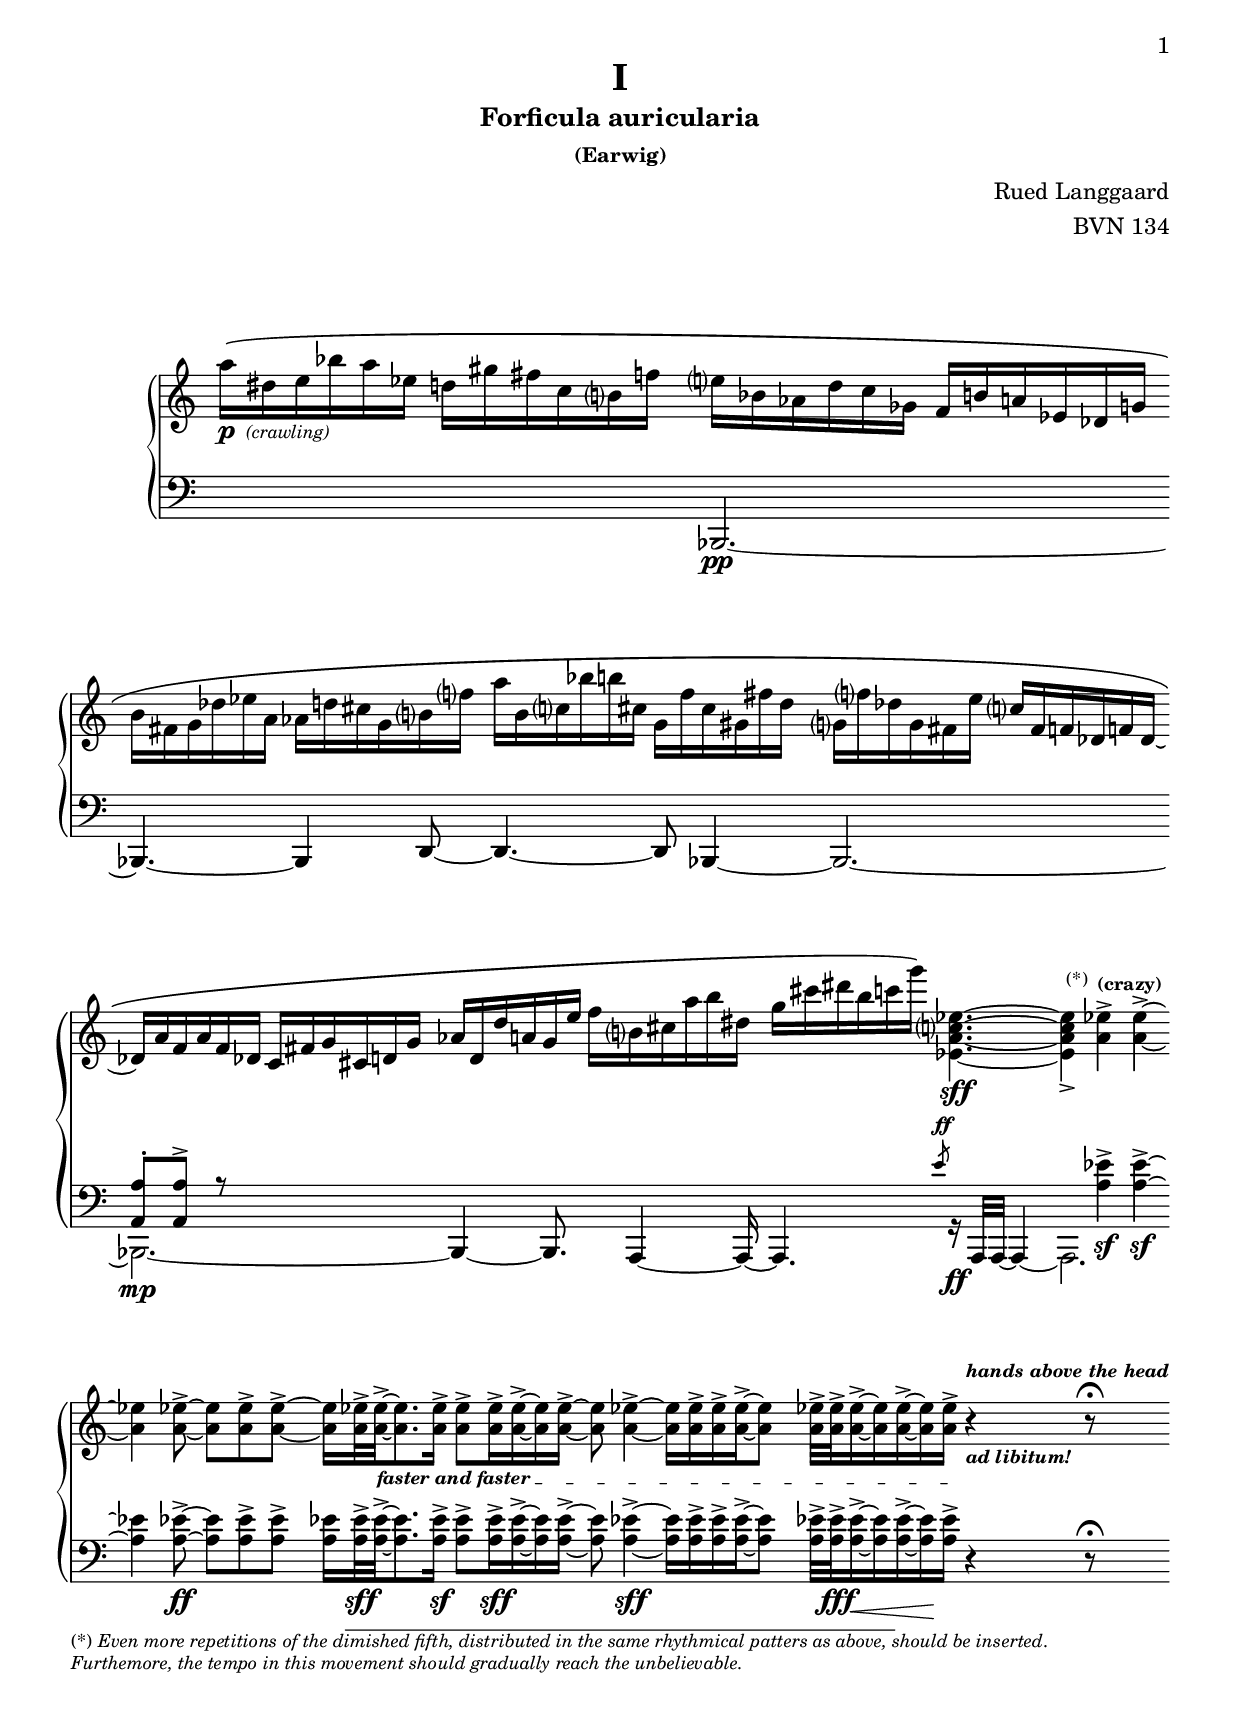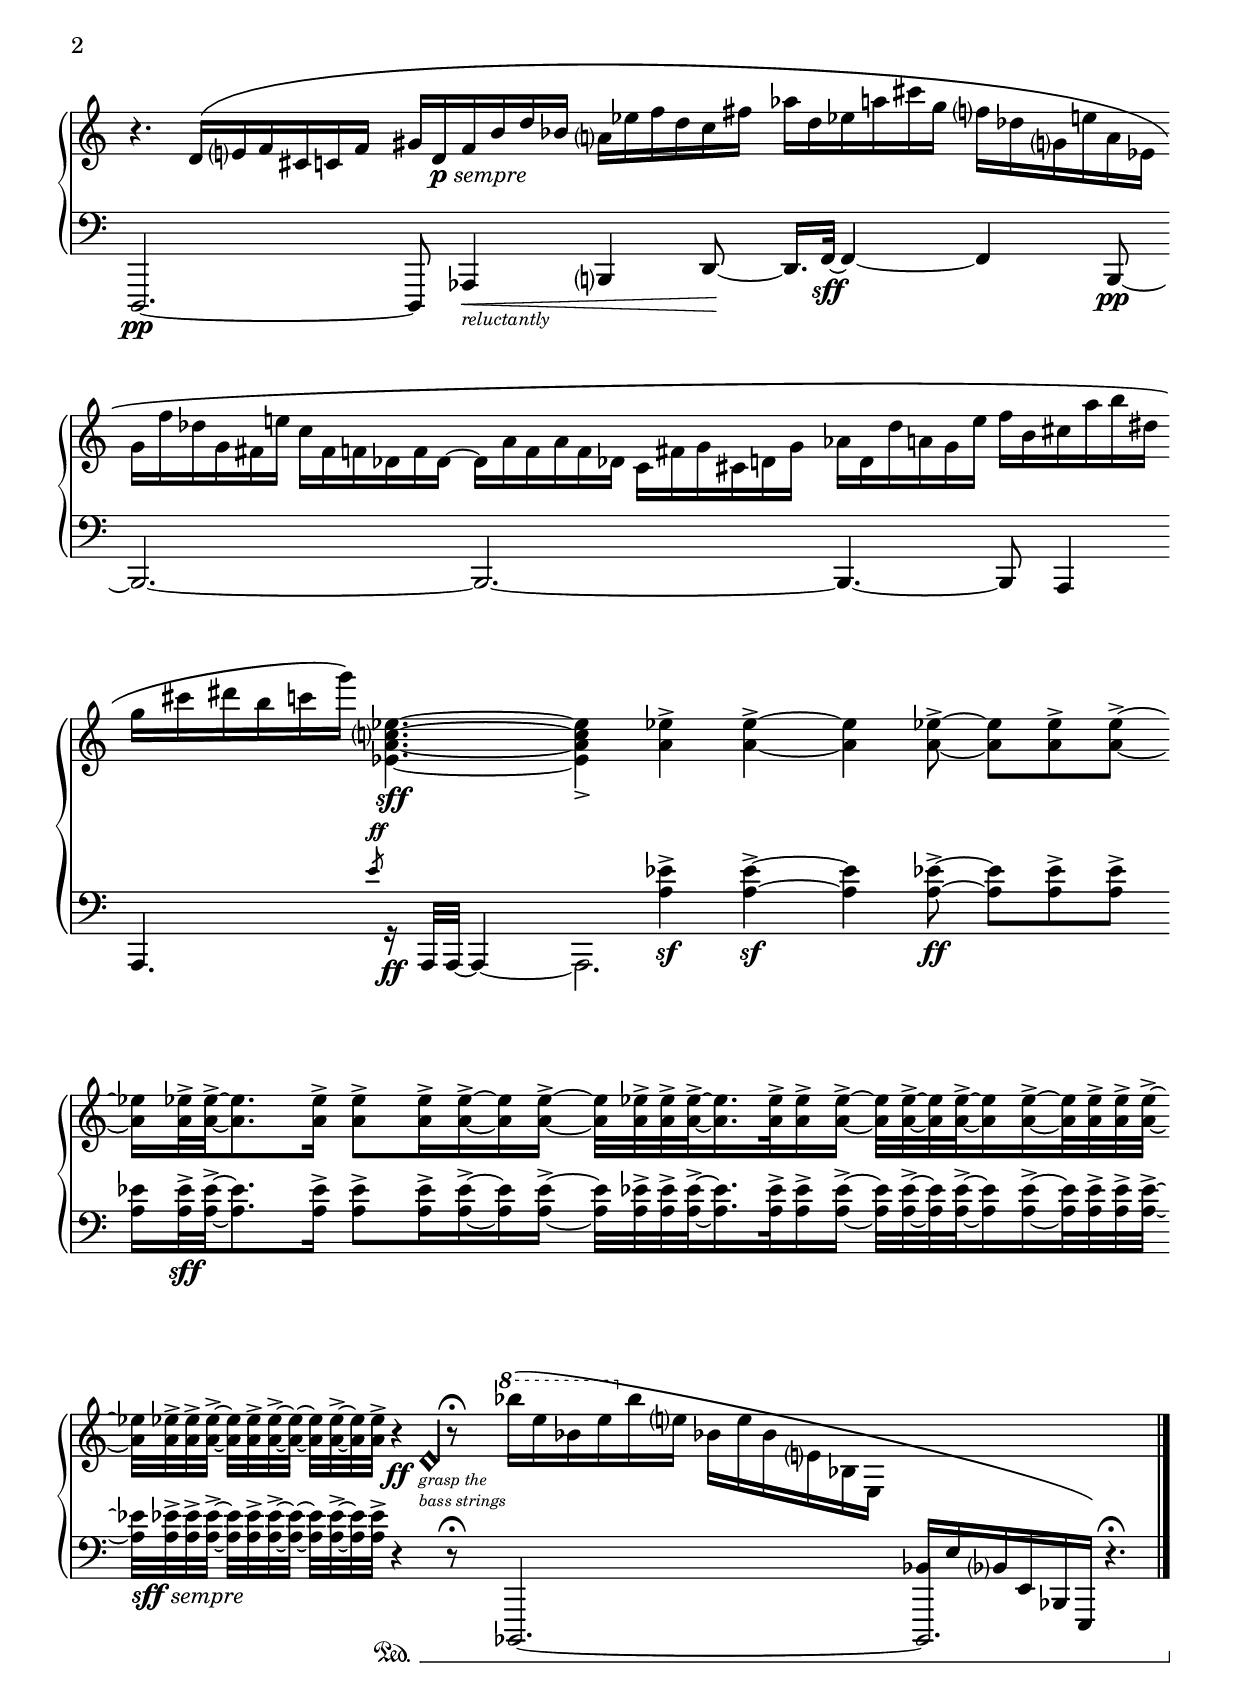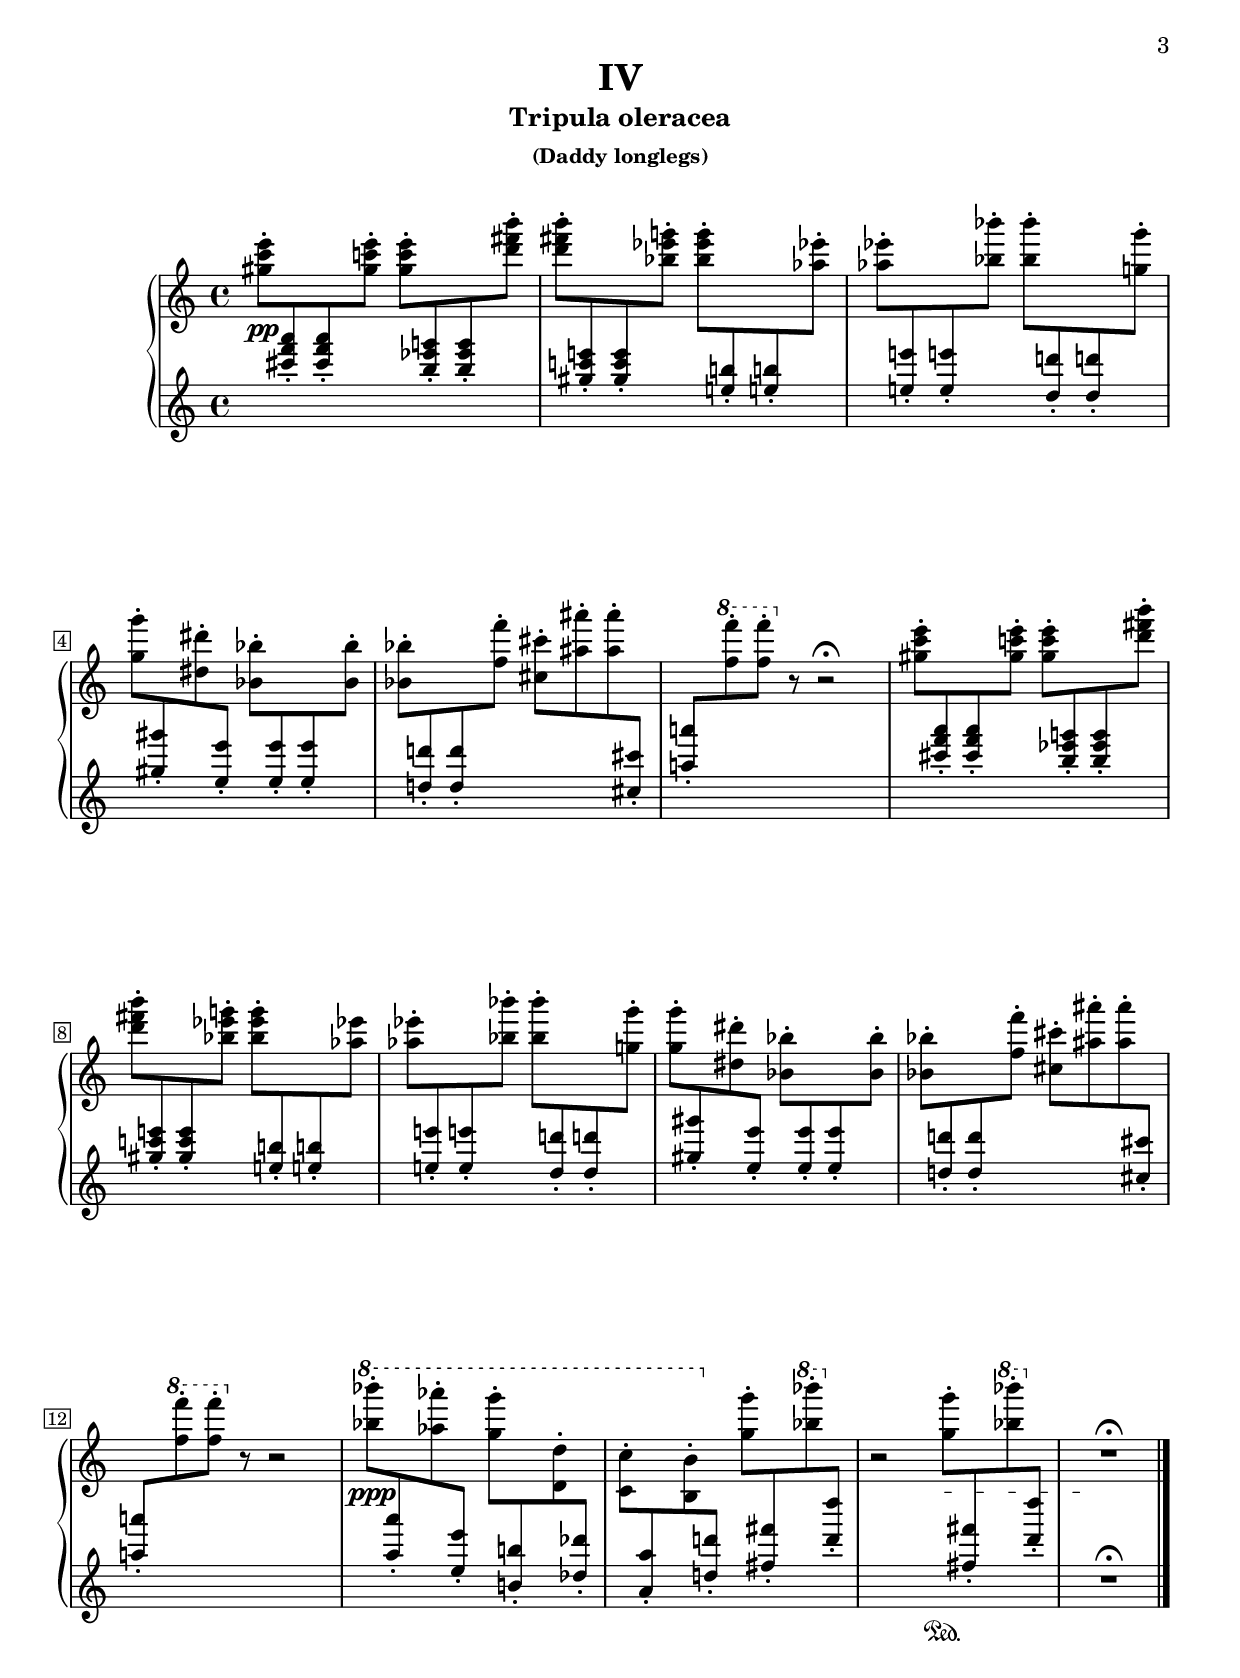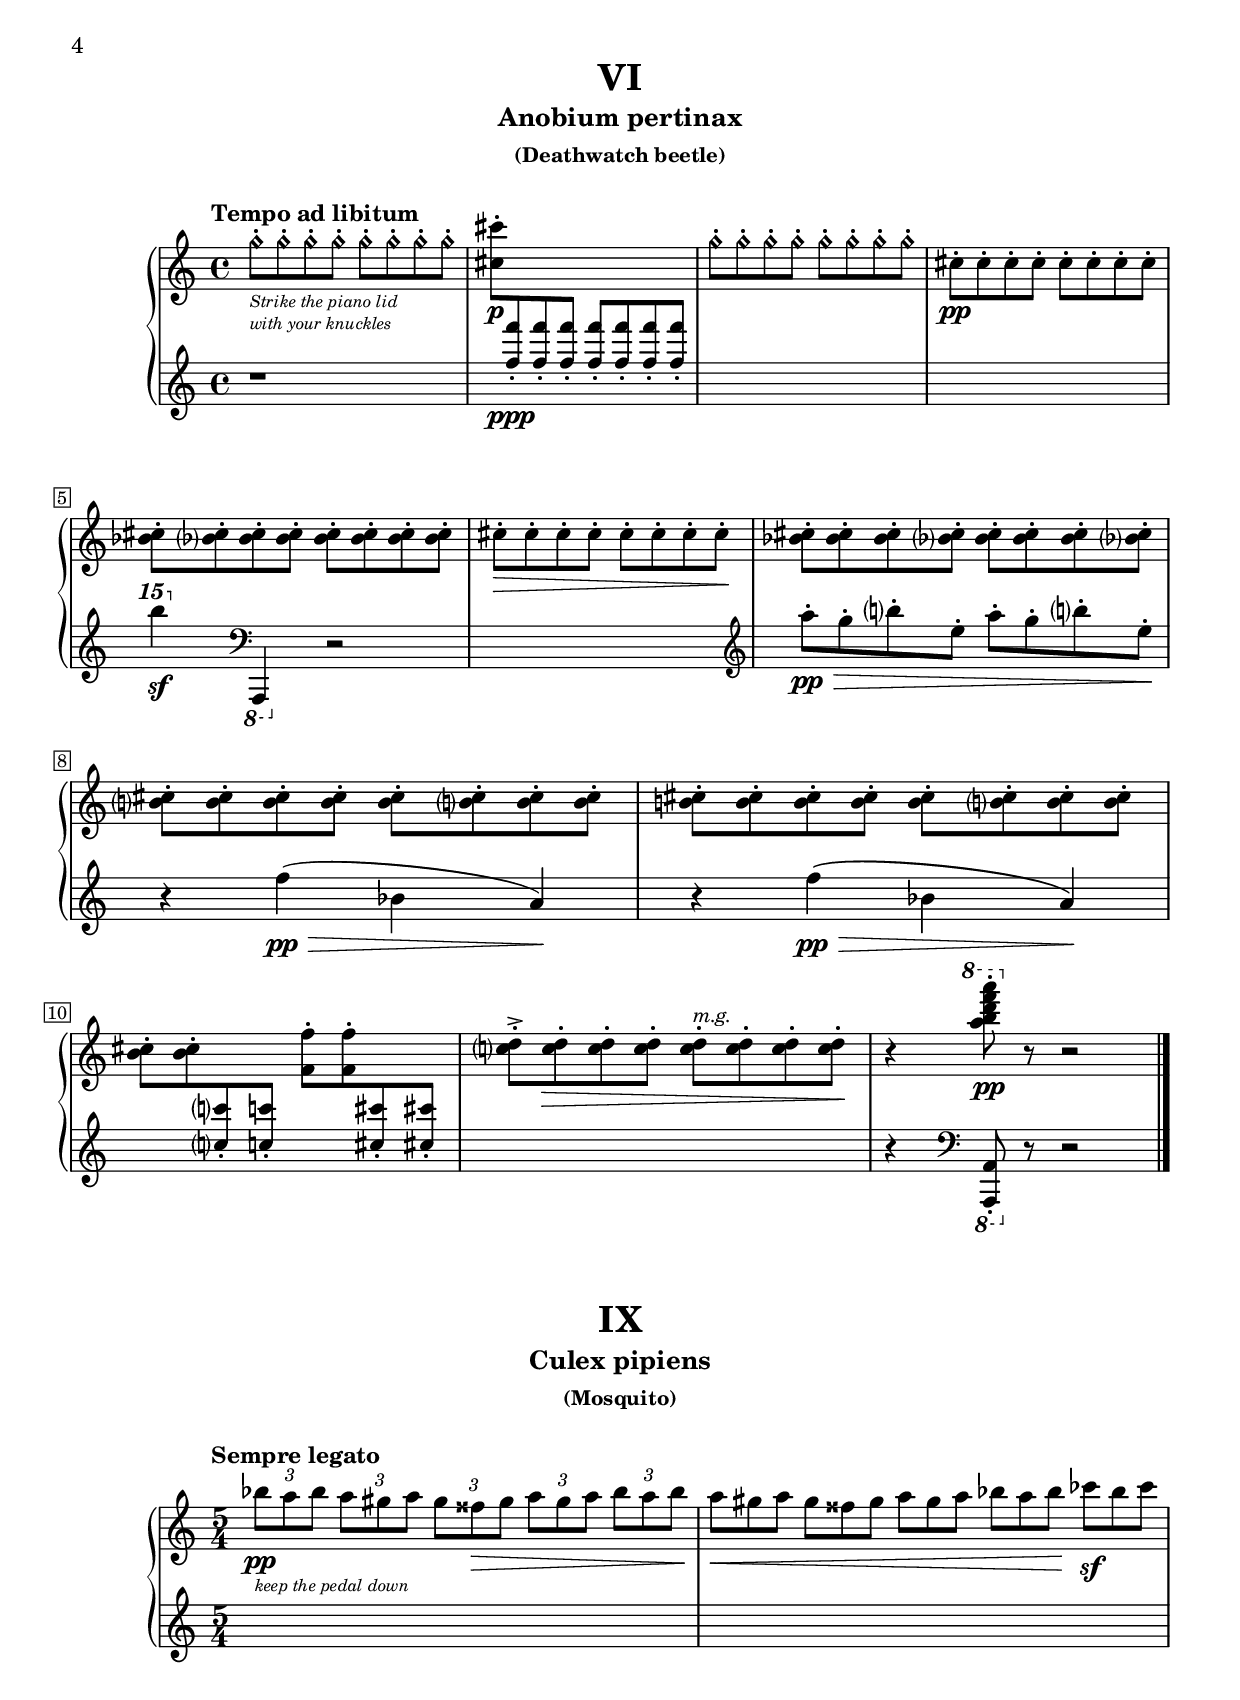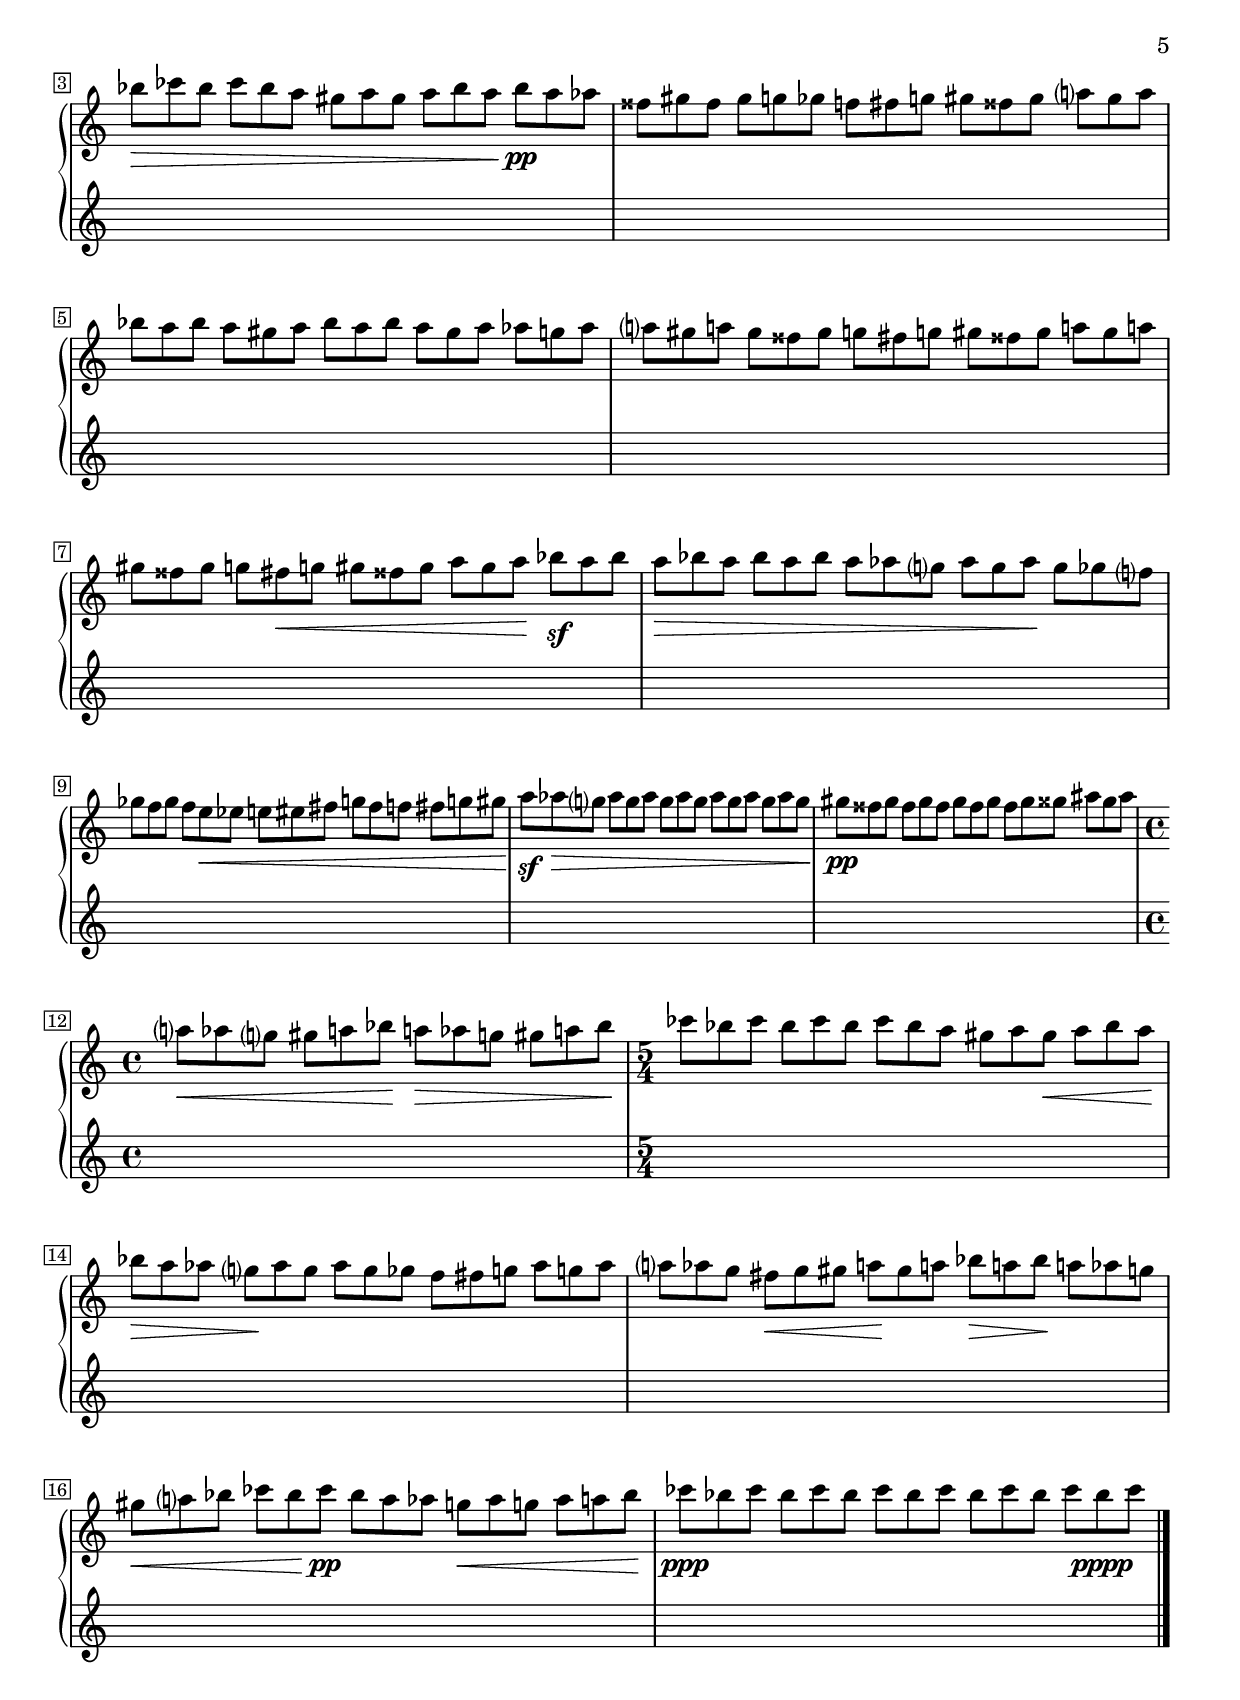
\version "2.23.10"

#(ly:set-option 'relative-includes #t)

\paper {
  line-width = 18.6\cm
  top-margin = 10\mm
  bottom-margin = 10\mm
  first-page-number = 0
  print-all-headers = ##t
}

\bookpart {
  \header {
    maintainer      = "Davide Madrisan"
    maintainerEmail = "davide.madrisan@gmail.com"
  }

  \include "./header.ily"
  \header {
    title = ##f
    composer = ##f
  }

  \markup {
    \fill-line {
      \center-column {
        \null\null\null\null\null\null\null\null
        \null\null\null\null\null\null\null\null
        \line { \abs-fontsize #38 \bold "Rued Langgaard" }
	\null\null\null
        \line { \abs-fontsize #36 \bold "Insektarium" }
	\null\null
	\line { \abs-fontsize #22 \bold "9 Puzzle Pictures, for solo piano" }
	\null\null\null
        \line { \abs-fontsize #24 \bold "BVN 134" }
        \null\null\null\null\null\null
        \null\null\null\null\null\null
        \fill-line { \abs-fontsize #11 "Transcribed and Engraved by Davide Madrisan" }
        \fill-line { \abs-fontsize #9 \typewriter "https://github.com/madrisan/open-scores/" }
        \null
        \fill-line {
          \abs-fontsize #8 "Based on the partition seen in a Youtube video"
        }
      }
    }
  }
}

\version "2.23.10"

Global = {
   \key c \major
   \time 3/4
   \override Score.Footnote.annotation-line = ##f
   \override Score.BarLine.transparent = ##t
   \override Score.SpanBar.transparent = ##t
   \set Staff.pedalSustainStyle = #'mixed
}

fasterandfaster = {
   \override TextSpanner.bound-details.left.text = \markup {
      \tiny \bold { "faster and faster " }
   }
}

Upper = \relative c'' {
   \clef treble
   %1
   | a'16[\(-\markup { \dynamic p { \tiny \italic " (crawling)" } }
     dis, e bes' a ees]
     d![ gis fis c b f'!]
   | e[ bes aes d c ges]
     f[ b! a! ees des g ]
   | \stemDown
     b[ fis g des' ees a,]
     aes[ d! cis g b f'!]
   | a[ b, c! bes' b! cis,]
     g[ f' cis gis fis' d]
   %5
   | g,![f'! des g, fis e' ]
     \stemUp
     c[ fis, f! des f! des]~
   | des[ a' f a f des]
     c[ fis g cis, d! g]
   | aes[ d, d' a! g e']
     \stemDown
     f[ b, cis a' b dis,]
   | g[ cis dis b c g']\)
     <ees,, a c ees>4.~\sff
   | <ees a c ees>4_>
     \footnote \markup \tiny "(*)" #'(-0.8 . 3) \markup \tiny \wordwrap {
       (*) \italic {
         "Even more repetitions of the dimished fifth, distributed in the same rhythmical patters as above, should be inserted."
	 \general-align #Y #-1.6
         "Furthemore, the tempo in this movement should gradually reach the unbelievable."
       }
     } Stem
     <a ees'>4^>^\markup \tiny \bold { "(crazy)" }
     <a ees'>4^>~
   %10
   | <a ees'>4
     <a ees'>8~->
     <a ees'>[ <a ees'>-> <a ees'>->~]
   | <a ees'>16[ <a ees'>32->\fasterandfaster
     <a ees'>->~_\startTextSpan
     <a ees'>8. <a ees'>16->]
     <a ees'>8->[ <a ees'>16-> <a ees'>16->~ <a ees'>16 <a ees'>16->]~
   | <a ees'>8 <a ees'>4->~ <a ees'>16[ <a ees'>16-> <a ees'>16-> <a ees'>16->~ <a ees'>8]
   | <a ees'>32->[ <a ees'>32-> <a ees'>16->~ <a ees'>16 <a ees'>16~-> <a ees'>16 <a ees'>16->]_\stopTextSpan
     r4^\markup \tiny \italic \bold { hands above the head }_\markup \tiny \italic \bold { "ad libitum!" }
     r8\fermata
   \break
   | r4. \stemUp d,16\([ e f cis c! f]
   %15
   | gis[ d-\markup { \dynamic p \italic sempre } f b d bes] \stemDown a[ ees' f d c fis]
   | aes[ d, ees a! cis g] f[ des g, e'! a, ees]
   | g[ f' des g, fis e'!] c[fis, f! des f des~]
   | des[ a' f a f des] c[fis g cis, d! g]
   | aes[ d, d' a! g e']
     \stemDown
     f[ b, cis a' b dis,]
   %20
   | g[ cis dis b c g']\)
     <ees,, a c ees>4.~\sff
   | <ees a c ees>4_>
     <a ees'>4^> <a ees'>4^>~
   | <a ees'>4
     <a ees'>8~->
     <a ees'>[ <a ees'>-> <a ees'>->~]
   | <a ees'>16[ <a ees'>32->
     <a ees'>->~
     <a ees'>8. <a ees'>16->]
     <a ees'>8->[ <a ees'>16-> <a ees'>16->~ <a ees'>16 <a ees'>16->]~
   | <a ees'>32[ <a ees'>32-> <a ees'>32-> <a ees'>32->~ <a ees'>16. <a ees'>32-> <a ees'>16-> <a ees'>16->]~
     <a ees'>32[ <a ees'>32->~ <a ees'>32 <a ees'>32->~ <a ees'>16 <a ees'>16->~ <a ees'>32 <a ees'>32-> <a ees'>32-> <a ees'>32->]~
   %25
   | <a ees'>32[ <a ees'>32-> <a ees'>32-> <a ees'>32->]~
     <a ees'>32[ <a ees'>32-> <a ees'>32->~ <a ees'>32]~
     <a ees'>32[ <a ees'>32->~ <a ees'>32 <a ees'>32->]
     << { b4\rest\ff b8\rest\fermata }
       \\ { s8
            \stemUp
            \magnifyMusic 1.5 {
	      \once \override Stem #'length = #8
              d,4\harmonic-\markup \teeny \italic {
                \column {
                  "grasp the"
                  \general-align #Y #-4
                  "bass strings"
                }
              }
            }
	  } >>
   | \ottava #1
     bes'''16\([ e, bes e \ottava #0 bes e,] bes[ e bes e, bes e,]
   | \stemUp \change Staff = "lower" {
       \shiftOff
       bes[ e bes e, bes e,]\)
       r4.\fermata
     }
     \change Staff = "upper"
   \override Score.SpanBar.transparent = ##f
   \override Score.BarLine.transparent = ##f
   \fine

% la si do re mi fa sol
%  a b  c  d  e  f  g
}

Lower = \relative c {
   \clef bass
   %1
   | s2 s4
   | << { } \\ { \stemUp bes,2.\pp~ } >>
   | << { } \\ { \stemUp bes4.~ bes4 d8~ } >>
   | << { } \\ { \stemUp d4.~ d8 bes4~ } >>
   %5
   | << { } \\ \stemUp bes2.~ >>
   | << {  <a' a'>8-.[ <a a'>8^>] r8 } \\ { \stemDown bes,2._\mp~ } >>
   | << { } \\ { \stemUp bes4~ bes8.  a4~ a16~ } >>
   | << { s4. \slashedGrace e'''8-\markup \teeny { \dynamic ff } }
       \\ { \stemUp a,,,4. r16_\ff a32[a32]~ a4~ } >>
   | << { s4 \stemDown <a'' ees'>4\sf-> <a ees'>4\sf->~ } \\ a,,2. >>
   %10
   | << { \stemDown <a'' ees'>4 <a ees'>8~->\ff <a ees'>[ <a ees'>-> <a ees'>->] }
       \\ { } >>
   | <a ees'>16[ <a ees'>32->\sff <a ees'>->~
     <a ees'>8. <a ees'>16->]\sf
     <a ees'>8->[ <a ees'>16->\sff <a ees'>16->~ <a ees'>16 <a ees'>16->]~
   | <a ees'>8 <a ees'>4->~\sff <a ees'>16[ <a ees'>16-> <a ees'>16-> <a ees'>16->~ <a ees'>8]
   | <a ees'>32->[ <a ees'>32->\fff <a ees'>16->~\< <a ees'>16 <a ees'>16~-> <a ees'>16\! <a ees'>16->]
     r4 r8\fermata
   | d,,,2.\pp~
   %15
   | d8 aes'4\<-\markup \tiny { \italic reluctantly } b4 d8~\!
   | d16.[ f32~]\sff f4~ f4 << { } \\ { \stemUp b,8\pp~ } >>
   | << { } \\ { \stemUp b2.~ } >>
   | << { } \\ { \stemUp b2.~ } >>
   | << { } \\ { \stemUp b4.~ b8 a4 } >>
   %20
   | << { s4. \slashedGrace e'''8-\markup{\teeny\dynamic ff} }
       \\ { \stemUp a,,,4. r16_\ff a32[a32]~ a4~ } >>
   | << { s4 \stemDown <a'' ees'>4\sf-> <a ees'>4\sf->~ } \\ a,,2. >>
   | << { \stemDown <a'' ees'>4 <a ees'>8~->\ff <a ees'>[ <a ees'>-> <a ees'>->] }
       \\ { } >>
   | <a ees'>16[ <a ees'>32->\sff <a ees'>->~
     <a ees'>8. <a ees'>16->]
     <a ees'>8->[ <a ees'>16-> <a ees'>16->~ <a ees'>16 <a ees'>16->]~
   | <a ees'>32[ <a ees'>32-> <a ees'>32-> <a ees'>32->~ <a ees'>16. <a ees'>32-> <a ees'>16-> <a ees'>16->]~
     <a ees'>32[ <a ees'>32->~ <a ees'>32 <a ees'>32->~ <a ees'>16 <a ees'>16->~ <a ees'>32 <a ees'>32-> <a ees'>32-> <a ees'>32->]~
   %25
   | <a ees'>32-\markup \italic { \dynamic sff sempre }[ <a ees'>32-> <a ees'>32-> <a ees'>32->]~
     <a ees'>32[ <a ees'>32-> <a ees'>32->~ <a ees'>32]~
     <a ees'>32[ <a ees'>32->~ <a ees'>32 <a ees'>32->]
     r4\sustainOn r8\fermata
   | bes,,,2.~
   | bes2.

   \override Score.SpanBar.transparent = ##f
   \override Score.BarLine.transparent = ##f
   \fine

% la si do re mi fa sol
%  a b  c  d  e  f  g
}

\score {
  \new PianoStaff
  <<
    \accidentalStyle Score.piano-cautionary
    \new Staff = "upper" {
      \Global
      \Upper
    }
    \new Staff = "lower" {
      \Global
      \Lower
    }
  >>
  \header {
    composer = "Rued Langgaard"
    %opus = "BVN 134"
    % workaround to insert some vertical space after the opus
    opus = \markup {
             \column {
               \line { "BVN 134" }
               \line { " " }
               \line { " " }
               \line { " " }
             }
           }
    subtitle = "Forficula auricularia"
    subsubtitle = "(Earwig)"
    title = \markup {
       %\override #'(font-name . "TeX Gyre Schola") {
       "I"
       %}
    }
  }
  \layout {
    \context { \Score
      \omit BarNumber
      \omit TimeSignature
    }
  }
  \midi {
    \tempo 4 = 60
  }
}

\pageBreak
Global = {
   \key c \major
   \time 4/4
   \include "../global.ly"
}

Upper = \relative c'' {
   \clef treble
   %1
   | <gis' c e>8-.\pp
     \change Staff = "lower" { \stemUp <cis f a>-. <cis f a>-. }
     \change Staff = "upper" { \stemDown <gis c! e>-. }
     <gis c e>-.
     \change Staff = "lower" { \stemUp <b ees g>-. <b ees g>-. }
     \change Staff = "upper" { \stemDown <d fis b>-. }
   | <d fis b>-.
     \change Staff = "lower" { \stemUp <gis, c e>-. <gis c e>-. }
     \change Staff = "upper" { \stemDown <bes ees g>-. }
     <bes ees g>-.
     \change Staff = "lower" { \stemUp <e,! b'!>-. <e! b'!>-. }
     \change Staff = "upper" { \stemDown <aes ees'>-. }
   | <aes ees'>-.
     \change Staff = "lower" { \stemUp <e e'!>-. <e e'!>-. }
     \change Staff = "upper" { \stemDown <bes' bes'>-. }
     <bes bes'>-.
     \change Staff = "lower" { \stemUp <d, d'!>-. <d d'!>-. }
     \change Staff = "upper" { \stemDown <g g'>-. }
     \break
   | <g g'>-.
     \change Staff = "lower" { \stemUp <gis gis'>-. }
     \change Staff = "upper" { \stemDown <dis dis'>-. }
     \change Staff = "lower" { \stemUp <e e'>-. }
     \change Staff = "upper" { \stemDown <bes bes'>-. }
     \change Staff = "lower" { \stemUp <e e'>-. <e e'>-. }
     \change Staff = "upper" { \stemDown <bes bes'>-. }
   %5
   | <bes bes'>-.
     \change Staff = "lower" { \stemUp <d d'>-. <d d'>-. }
     \change Staff = "upper" { \stemDown <f f'>-. }
     <cis cis'>-.
     <ais' ais'>-. <ais ais'>-.
     \change Staff = "lower" { \stemUp <cis, cis'>-. }
   | <a' a'>-.
     \change Staff = "upper" { \stemDown \ottava #1 <f' f'>-. <f f'>-.\ottava #0 }
     r8
     r2\fermata
   | <gis, c e>8-.
     \change Staff = "lower" { \stemUp <cis f a>-. <cis f a>-. }
     \change Staff = "upper" { \stemDown <gis c! e>-. }
     <gis c e>-.
     \change Staff = "lower" { \stemUp <b ees g>-. <b ees g>-. }
     \change Staff = "upper" { \stemDown <d fis b>-. }
   | <d fis b>-.
     \change Staff = "lower" { \stemUp <gis, c e>-. <gis c e>-. }
     \change Staff = "upper" { \stemDown <bes ees g>-. }
     <bes ees g>-.
     \change Staff = "lower" { \stemUp <e,! b'!>-. <e! b'!>-. }
     \change Staff = "upper" { \stemDown <aes ees'> }
   | <aes ees'>-.
     \change Staff = "lower" { \stemUp <e e'!>-. <e e'!>-. }
     \change Staff = "upper" { \stemDown <bes' bes'>-. }
     <bes bes'>-.
     \change Staff = "lower" { \stemUp <d, d'!>-. <d d'!>-. }
     \change Staff = "upper" { \stemDown <g g'>-. }
   %10
   | <g g'>-.
     \change Staff = "lower" { \stemUp <gis gis'>-. }
     \change Staff = "upper" { \stemDown <dis dis'>-. }
     \change Staff = "lower" { \stemUp <e e'>-. }
     \change Staff = "upper" { \stemDown <bes bes'>-. }
     \change Staff = "lower" { \stemUp <e e'>-. <e e'>-. }
     \change Staff = "upper" { \stemDown <bes bes'>-. }
   | <bes bes'>-.
     \change Staff = "lower" { \stemUp <d d'>-. <d d'>-. }
     \change Staff = "upper" { \stemDown <f f'>-. }
     <cis cis'>-.
     <ais' ais'>-. <ais ais'>-.
     \change Staff = "lower" { \stemUp <cis, cis'>-. }
   | <a' a'>-.
     \change Staff = "upper" { \stemDown \ottava #1 <f' f'>-. <f f'>-.\ottava #0 }
     r8
     r2
   | \ottava #1
     <bes bes'>8-.\ppp
     \change Staff = "lower" { \stemUp <a, a'>-. }
     \change Staff = "upper" { \stemDown <aes' aes'>-. }
     \change Staff = "lower" { \stemUp <e, e'>-. }
     \once\override Beam.positions = #'(-4 . -4)
     \change Staff = "upper" { \stemDown <g' g'>-. }
     \change Staff = "lower" { \stemUp <b,, b'>-. }
     \change Staff = "upper" { \stemDown <d d'>-. }
     \change Staff = "lower" { \stemUp <des des'>-. }
   | \once\override Beam.positions = #'(-4.8 . -5)
     \change Staff = "upper" { \stemDown <c c'>-. }
     \change Staff = "lower" { \stemUp <a a'>-. }
     \change Staff = "upper" { \stemDown <b b'>-. }
     \ottava #0
     \change Staff = "lower" { \stemUp <d d'>-. }
     \change Staff = "upper" { \stemDown <g g'>-. }
     \change Staff = "lower" { \stemUp <fis fis'>-. }
     \change Staff = "upper" { \ottava #1 \stemDown <bes' bes'>-. \ottava #0 }
     \change Staff = "lower" { \stemUp <d, d'>-. }
   %15
   | \change Staff = "upper" { r2 \stemDown <g, g'>8-. }
     \change Staff = "lower" { \stemUp <fis fis'>-. }
     \change Staff = "upper" { \ottava #1 \stemDown <bes' bes'>-. \ottava #0 }
     \change Staff = "lower" { \stemUp <d, d'>-. }
     \change Staff = "upper"
   | R1\fermata
   \fine

% la si do re mi fa sol
%  a b  c  d  e  f  g
}

Lower = \relative c {
   \clef treble
   %1
   | s1
   | s1
   | s1
   | s1
   %5
   | s1
   | s1
   | s1
   | s1
   | s1
   %10
   | s1
   | s1
   | s1
   | s1
   | s1
   %15
   | s2 s2\sustainOn\startTextSpan
   | R1\fermata\stopTextSpan
   \fine
}

\score {
  \new PianoStaff
  <<
    \accidentalStyle Score.piano
    \new Staff = "upper" {
      \Global
      \Upper
    }
    \new Staff = "lower" {
      \Global
      \Lower
    }
  >>
  \header {
  % composer = "Rued Langgaard"
    % workaround: insert some vertical space after the header
    composer = " "
  % opus = "BVN 134"
    subtitle = "Tripula oleracea"
    subsubtitle = "(Daddy longlegs)"
    title = \markup {
       %\override #'(font-name . "TeX Gyre Schola") {
       "IV"
       %}
    }
  }
  \layout { }
  \midi {
    \tempo 4 = 60
  }
}

\pageBreak
Global = {
   \key c \major
   \time 4/4
   \include "../global.ly"
}

Upper = \relative c' {
   \clef treble
   \tempo \markup { \bold Tempo ad libitum }
   %1
   | g''8-.\harmonic[_\markup {
       \italic \abs-fontsize #8
       \column {
         \line { "Strike the piano lid" }
         \line { "with your knuckles" }
       }
   }
     g-.\harmonic g-.\harmonic g-.\harmonic]
     g8-.\harmonic[ g-.\harmonic g-.\harmonic g-.\harmonic]
   | \stemDown <cis cis,>-._\p
     \change Staff = "lower" {
       \stemUp <f f,>8-._\ppp <f f,>8-. <f f,>8-.
       \stemUp <f f,>8-. <f f,>8-. <f f,>8-. <f f,>8-.
     }
   | \change Staff = "upper"
     \stemDown
     g,8-.\harmonic[ g-.\harmonic g-.\harmonic g-.\harmonic]
     g8-.\harmonic[ g-.\harmonic g-.\harmonic g-.\harmonic]
   | cis,8-._\pp[ cis-. cis-. cis-.]  cis-.[ cis-. cis-. cis-.]
   \break
   %5
   | <bes cis>8-. <bes cis>-. <bes cis>-. <bes cis>-.
     <bes cis>8-. <bes cis>-. <bes cis>-. <bes cis>-.
   | cis8-.\>[ cis-. cis-. cis-.]  cis-.[ cis-. cis-. cis-.]\!
   | <bes cis>8-. <bes cis>-. <bes cis>-. <bes cis>-.
     <bes cis>8-. <bes cis>-. <bes cis>-. <bes cis>-.
   | <b! cis>8-. <b cis>-. <b cis>-. <b cis>-.
     <b cis>8-. <b cis>-. <b cis>-. <b cis>-.
   | <b! cis>8-.[ <b cis>-. <b cis>-. <b cis>-.]
     <b cis>8-.[ <b cis>-. <b cis>-. <b cis>-.]
   %10
   | \once\override Beam.positions = #'(-3 . -3)
     \stemDown <b cis>8-. <b cis>-.
     \change Staff = "lower" {
       \stemUp <c! c'!>8-. <c'! c,!>8-.
     }
     \once\override Beam.positions = #'(-3 . -3)
     \change Staff = "upper" {
        \stemDown <f,, f'>8-. <f' f,>8-.
     }
     \change Staff = "lower" {
       \stemUp <cis cis'>8-. <cis'! cis,!>8-.
     }
     \change Staff = "upper"
   | \stemDown
     <c, d>8-.^>[ <c d>-.\> <c d>-. <c d>-.]
     <c d>8-.[^\markup {
       \italic \small { m.g. }
     }
     <c d>-. <c d>-. <c d>-.]\!
   | r4
     \ottava #1 \stemDown <a'' b d f a>8-.\pp
     \ottava #0
     r8 r2
   \fine

% la si do re mi fa sol
%  a b  c  d  e  f  g
}

Lower = \relative c {
   \clef treble
   %1
   | r1
   | s1
   | s1
   | s1
   %5
   | \ottava #2 b'''''4\sf \ottava #0
     \clef bass
     \once \override Staff.OttavaBracket.direction = #DOWN
     \ottava #1 a,,,,,4 \ottava #0
     r2
   | s1 \clef treble
   | a'''8-.\pp\>[ g-. b-. e,-.]  a8-.[ g-. b-. e,-.]\!
   | r4 f4\pp(\> bes, a)\!
   | r4 f'4\pp\(\> bes, a\)\!
   %10
   | s1
   | s1
   | r4
     \clef bass
     \once \override Staff.OttavaBracket.direction = #DOWN
     \ottava #1 \stemUp <a, a,>8-.
     \ottava #0
     r8 r2
   \fine

% la si do re mi fa sol
%  a b  c  d  e  f  g
}

\score {
  \new PianoStaff
  <<
    \accidentalStyle Score.piano-cautionary
    \new Staff = "upper" {
      \Global
      \Upper
    }
    \new Staff = "lower" {
      \Global
      \Lower
    }
  >>
  \header {
  % composer = "Rued Langgaard"
    % workaround: insert some vertical space after the header
    composer = " "
  % opus = "BVN 134"
    subtitle = "Anobium pertinax"
    subsubtitle = "(Deathwatch beetle)"
    title = \markup {
       %\override #'(font-name . "TeX Gyre Schola") {
       "VI"
       %}
    }
  }
  \layout { }
  \midi {
    \tempo 4 = 60
  }
}

Global = {
   \key c \major
   \time 5/4
   \include "../global.ly"
}

Upper = \relative c' {
   \clef treble
   \tempo \markup { \bold Sempre legato }
   %1
   | \tupletUp
     \tuplet 3/2 4 {
       bes''8_\pp_\markup {
         \italic \abs-fontsize #8
         \column {
           \line { "keep the pedal down" }
         }
       }
       a bes
     }
     \tuplet 3/2 4 { a gis a }
     \tuplet 3/2 4 { gis fisis\> gis }
     \tuplet 3/2 4 { a gis a }
     \tuplet 3/2 4 { bes a bes\! }
   %2
   | \omit TupletNumber
     \tuplet 3/2 4 { a\< gis a }
     \tuplet 3/2 4 { gis fisis gis }
     \tuplet 3/2 4 { a gis a }
     \tuplet 3/2 4 { bes a bes\! }
     \tuplet 3/2 4 { ces\sf bes ces }
   %3
   | \tuplet 3/2 4 { bes\> ces bes }
     \tuplet 3/2 4 { ces bes a }
     \tuplet 3/2 4 { gis a gis }
     \tuplet 3/2 4 { a bes a\! }
     \tuplet 3/2 4 { bes\pp a aes }
   %4
   | \tuplet 3/2 4 { fisis gis fisis }
     \tuplet 3/2 4 { gis g! ges }
     \tuplet 3/2 4 { f! fis g! }
     \tuplet 3/2 4 { gis fisis gis }
     \tuplet 3/2 4 { a gis a }
   %5
   | \tuplet 3/2 4 { bes a bes }
     \tuplet 3/2 4 { a gis a }
     \tuplet 3/2 4 { bes a bes }
     \tuplet 3/2 4 { a gis a }
     \tuplet 3/2 4 { aes g! aes }
   %6
   | \tuplet 3/2 4 { a! gis a! }
     \tuplet 3/2 4 { gis fisis gis }
     \tuplet 3/2 4 { g! fis g! }
     \tuplet 3/2 4 { gis fisis gis }
     \tuplet 3/2 4 { a! gis a! }
   %7
   | \tuplet 3/2 4 { gis fisis gis }
     \tuplet 3/2 4 { g! fis\< g! }
     \tuplet 3/2 4 { gis fisis gis }
     \tuplet 3/2 4 { a gis a\! }
     \tuplet 3/2 4 { bes\sf a bes }
   %8
   | \tuplet 3/2 4 { a\> bes a }
     \tuplet 3/2 4 { bes a bes }
     \tuplet 3/2 4 { a aes g }
     \tuplet 3/2 4 { aes g aes\! }
     \tuplet 3/2 4 { g ges f }
   %9
   | \tuplet 3/2 4 { ges f ges }
     \tuplet 3/2 4 { f e\< ees }
     \tuplet 3/2 4 { e! eis fis }
     \tuplet 3/2 4 { g! fis f! }
     \tuplet 3/2 4 { fis g! gis\! }
   %10
   | \tuplet 3/2 4 { a\sf aes\> g }
     \tuplet 3/2 4 { aes g aes }
     \tuplet 3/2 4 { g aes g }
     \tuplet 3/2 4 { aes g aes }
     \tuplet 3/2 4 { g aes g\! }
   %11
   | \tuplet 3/2 4 { gis\pp fisis gis }
     \tuplet 3/2 4 { fisis gis fisis }
     \tuplet 3/2 4 { gis fisis gis }
     \tuplet 3/2 4 { fisis gis gisis }
     \tuplet 3/2 4 { ais gisis ais }
   %12
   | \time 4/4
     \tuplet 3/2 4 { a!\< aes g }
     \tuplet 3/2 4 { gis a! bes\! }
     \tuplet 3/2 4 { a!\> aes g! }
     \tuplet 3/2 4 { gis a! bes\! }
   %13
   | \time 5/4
     \tuplet 3/2 4 { ces8 bes ces }
     \tuplet 3/2 4 { bes ces bes }
     \tuplet 3/2 4 { ces bes a }
     \tuplet 3/2 4 { gis a gis\< }
     \tuplet 3/2 4 { a bes a\! }
   %14
   | \tuplet 3/2 4 { bes\> a aes }
     \tuplet 3/2 4 { g\! aes g }
     \tuplet 3/2 4 { aes g ges }
     \tuplet 3/2 4 { f fis g! }
     \tuplet 3/2 4 { aes g! aes }
   %15
   | \tuplet 3/2 4 { a! aes g }
     \tuplet 3/2 4 { fis\< g gis }
     \tuplet 3/2 4 { a!\! gis a! }
     \tuplet 3/2 4 { bes\> a! bes\! }
     \tuplet 3/2 4 { a! aes g! }
   %16
   | \tuplet 3/2 4 { gis\< a bes }
     \tuplet 3/2 4 { ces bes\! ces\pp }
     \tuplet 3/2 4 { bes a aes }
     \tuplet 3/2 4 { g!\< aes g! }
     \tuplet 3/2 4 { aes a! bes\! }
   %17
   | \tuplet 3/2 4 { ces\ppp bes ces }
     \tuplet 3/2 4 { bes ces bes }
     \tuplet 3/2 4 { ces bes ces }
     \tuplet 3/2 4 { bes ces bes }
     \tuplet 3/2 4 { ces bes\pppp ces }
   \fine

% la si do re mi fa sol
%  a b  c  d  e  f  g
}

Lower = \relative c {
   \clef treble
   %1
   | s1 s4
   | s1 s4
   | s1 s4
   | s1 s4
   %5
   | s1 s4
   | s1 s4
   | s1 s4
   | s1 s4
   | s1 s4
   %10
   | s1 s4
   | s1 s4
   | \time 4/4
     s1
   | \time 5/4
     s1 s4
   | s1 s4
   %15
   | s1 s4
   | s1 s4
   | s1 s4
   \fine
}

\score {
   \new PianoStaff
   <<
      \accidentalStyle Score.piano-cautionary
      \new Staff = "upper" {
         \Global
         \Upper
      }
      \new Staff = "lower" {
         \Global
         \Lower
      }
   >>
   \header {
    % composer = "Rued Langgaard"
    % workaround: insert some vertical space after the header
      composer = " "
    % opus = "BVN 134"
      subtitle = "Culex pipiens"
      subsubtitle = "(Mosquito)"
      title = \markup {
         %\override #'(font-name . "TeX Gyre Schola") {
         "IX"
         %}
      }
   }
   \layout { }
   \midi {
      \tempo 4 = 220
   }
}

